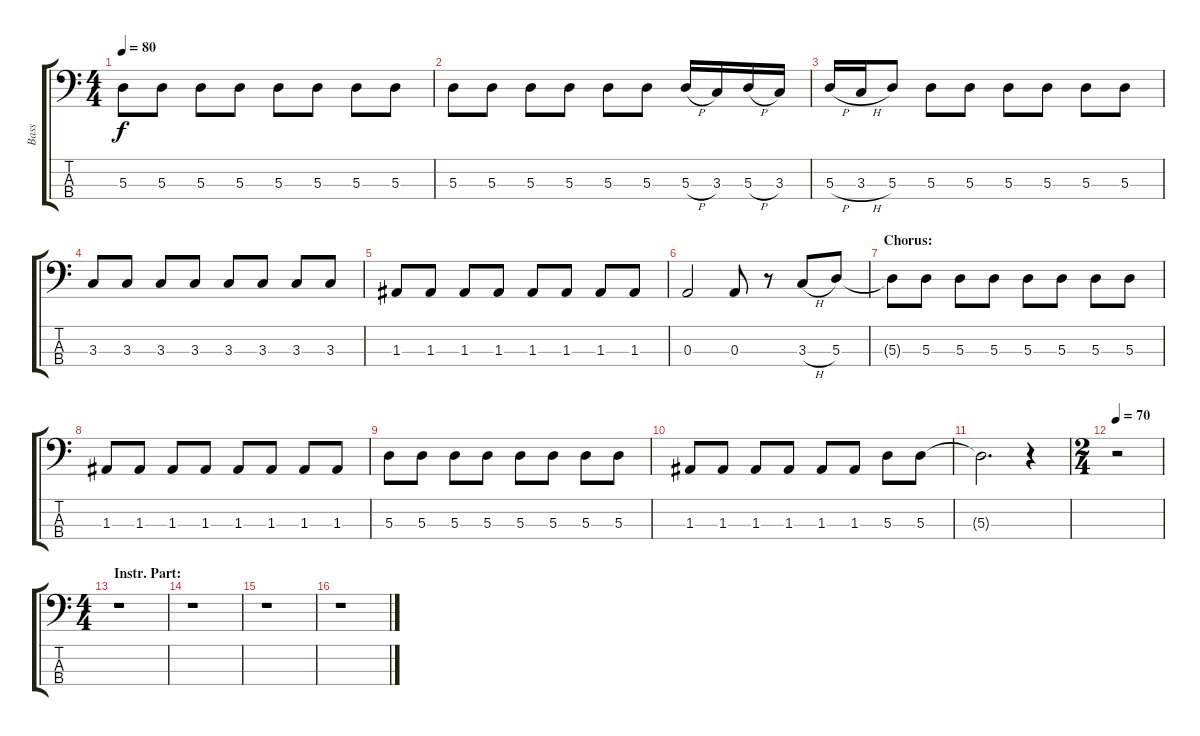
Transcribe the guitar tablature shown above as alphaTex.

\track ("Bass" "Bass") {instrument electricbasspick}
\staff {score tabs}
\tuning (G2 D2 A1 E1) {hide}
\ts (4 4)
\tempo 80
\clef f4
\ks c
5.3.8{dy f} 5.3.8 5.3.8 5.3.8 5.3.8 5.3.8 5.3.8 5.3.8 |
5.3.8 5.3.8 5.3.8 5.3.8 5.3.8 5.3.8 5.3{h}.16 3.3.16 5.3{h}.16 3.3.16 |
5.3{h}.16 3.3{h}.16 5.3.8 5.3.8 5.3.8 5.3.8 5.3.8 5.3.8 5.3.8 |
3.3.8 3.3.8 3.3.8 3.3.8 3.3.8 3.3.8 3.3.8 3.3.8 |
1.3.8 1.3.8 1.3.8 1.3.8 1.3.8 1.3.8 1.3.8 1.3.8 |
0.3.2 0.3.8 r.8 3.3{h}.8 5.3.8 |
\section ("" "Chorus:")
5.3{t}.8 5.3.8 5.3.8 5.3.8 5.3.8 5.3.8 5.3.8 5.3.8 |
1.3.8 1.3.8 1.3.8 1.3.8 1.3.8 1.3.8 1.3.8 1.3.8 |
5.3.8 5.3.8 5.3.8 5.3.8 5.3.8 5.3.8 5.3.8 5.3.8 |
1.3.8 1.3.8 1.3.8 1.3.8 1.3.8 1.3.8 5.3.8 5.3.8 |
5.3{t}.2{d} r.4 |
\ts (2 4)
\tempo 70
r.2 |
\ts (4 4)
\section ("" "Instr. Part:")
r.1 |
r.1 |
r.1 |
r.1
